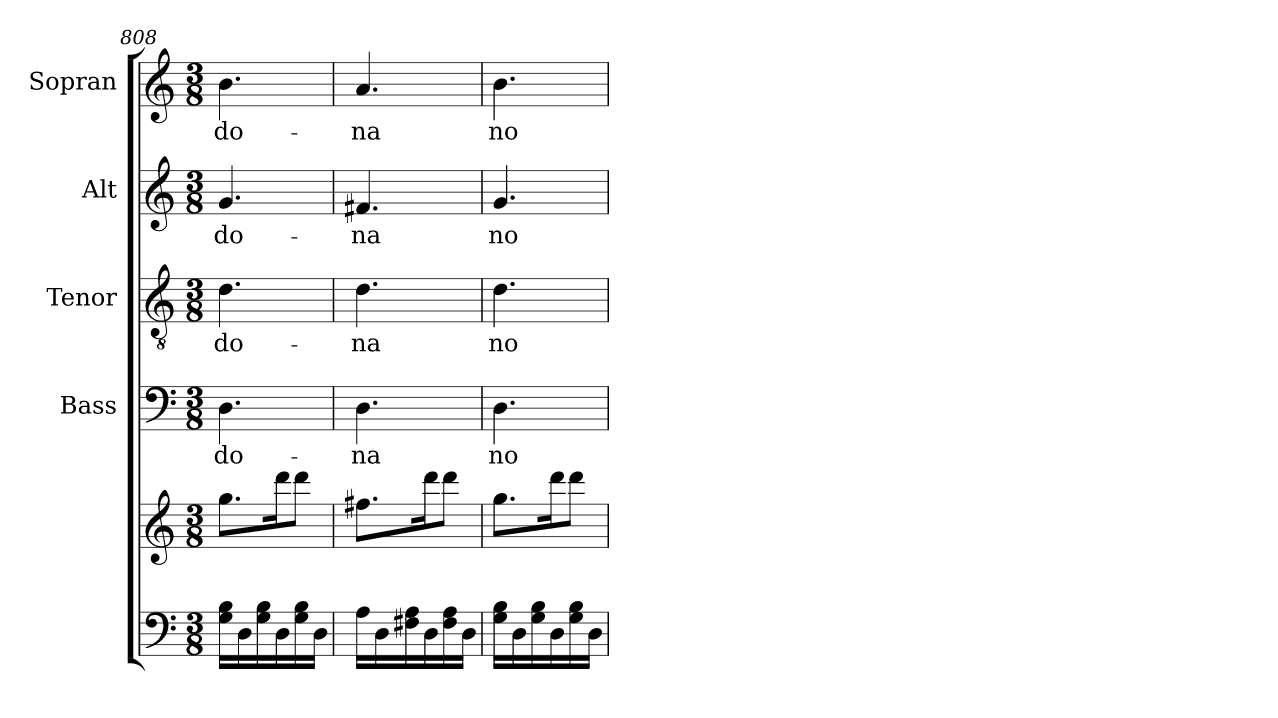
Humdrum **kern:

**kern	**kern	**kern	**text	**kern	**text	**kern	**text	**kern	**text
*part5	*part5	*part4	*part4	*part3	*part3	*part2	*part2	*part1	*part1
*staff6	*staff5	*staff4	*staff4	*staff3	*staff3	*staff2	*staff2	*staff1	*staff1
*	*	*I"Bass	*	*I"Tenor	*	*I"Alt	*	*I"Sopran	*
*	*	*I'B.	*	*I'T.	*	*I'A.	*	*I'S.	*
*clefF4	*clefG2	*clefF4	*	*clefGv2	*	*clefG2	*	*clefG2	*
*k[]	*k[]	*k[]	*	*k[]	*	*k[]	*	*k[]	*
*C:	*C:	*C:	*	*C:	*	*C:	*	*C:	*
*M3/8	*M3/8	*M3/8	*	*M3/8	*	*M3/8	*	*M3/8	*
=808	=808	=808	=808	=808	=808	=808	=808	=808	=808
!	!	!	!LO:LY:b	!	!LO:LY:b	!	!LO:LY:b	!	!LO:LY:b
16G\ 16B\LL	8.gg\L	4.D\	do-	4.d\	do-	4.g/	do-	4.b\	do-
16D\	.	.	.	.	.	.	.	.	.
16G\ 16B\	.	.	.	.	.	.	.	.	.
16D\	16ddd\k	.	.	.	.	.	.	.	.
16G\ 16B\	8ddd\J	.	.	.	.	.	.	.	.
16D\JJ	.	.	.	.	.	.	.	.	.
=809	=809	=809	=809	=809	=809	=809	=809	=809	=809
!	!	!	!LO:LY:b	!	!LO:LY:b	!	!LO:LY:b	!	!LO:LY:b
16A\LL	8.ff#X\L	4.D\	-na	4.d\	-na	4.f#X/	-na	4.a/	-na
16D\	.	.	.	.	.	.	.	.	.
16F#X\ 16A\	.	.	.	.	.	.	.	.	.
16D\	16ddd\k	.	.	.	.	.	.	.	.
16F#\ 16A\	8ddd\J	.	.	.	.	.	.	.	.
16D\JJ	.	.	.	.	.	.	.	.	.
=810	=810	=810	=810	=810	=810	=810	=810	=810	=810
!	!	!	!LO:LY:b	!	!LO:LY:b	!	!LO:LY:b	!	!LO:LY:b
16G\ 16B\LL	8.gg\L	4.D\	no-	4.d\	no-	4.g/	no-	4.b\	no-
16D\	.	.	.	.	.	.	.	.	.
16G\ 16B\	.	.	.	.	.	.	.	.	.
16D\	16ddd\k	.	.	.	.	.	.	.	.
16G\ 16B\	8ddd\J	.	.	.	.	.	.	.	.
16D\JJ	.	.	.	.	.	.	.	.	.
=	=	=	=	=	=	=	=	=	=
*-	*-	*-	*-	*-	*-	*-	*-	*-	*-
